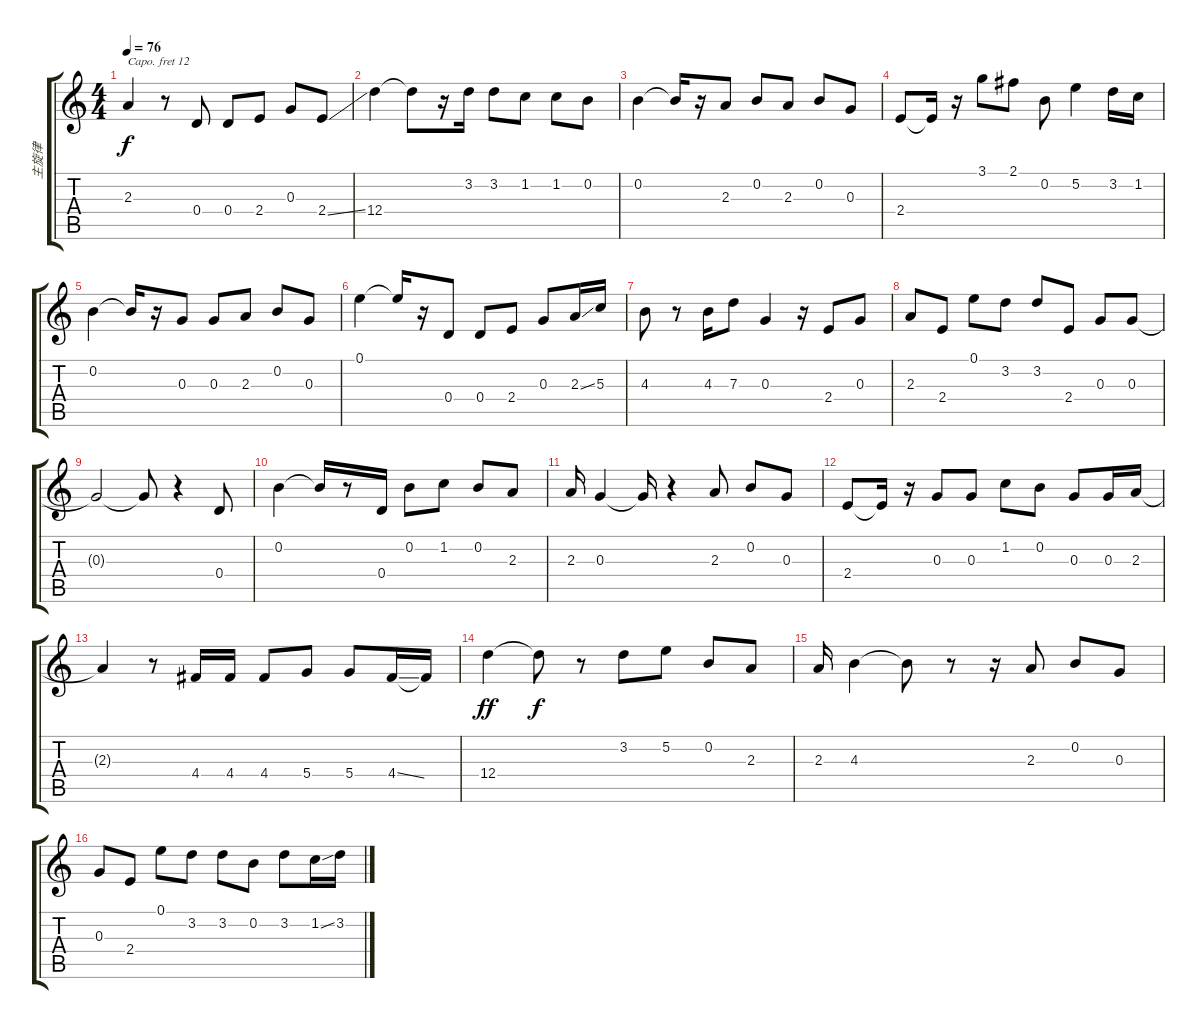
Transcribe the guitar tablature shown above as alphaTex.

\track ("主旋律" "主旋律") {instrument tenorsax}
\staff {score tabs}
\capo 12
\tuning (E4 B3 G3 D3 A2 E2) {hide}
\ts (4 4)
\tempo 76
\clef g2
\ks c
2.3{t}.4{dy f} r.8 0.4.8 0.4.8 2.4.8 0.3.8 2.4{ss}.8 |
12.4.4 12.4{t}.8 r.16 3.2.16 3.2.8 1.2.8 1.2.8 0.2.8 |
0.2.4 0.2{t}.16 r.16 2.3.8 0.2.8 2.3.8 0.2.8 0.3.8 |
2.4.8 2.4{t}.16 r.16 3.1.8 2.1.8 0.2.8 5.2.4 3.2.16 1.2.16 |
0.2.4 0.2{t}.16 r.16 0.3.8 0.3.8 2.3.8 0.2.8 0.3.8 |
0.1.4 0.1{t}.16 r.16 0.4.8 0.4.8 2.4.8 0.3.8 2.3{ss}.16 5.3.16 |
4.3.8 r.8 4.3.16 7.3.8 0.3.4 r.16 2.4.8 0.3.8 |
2.3.8 2.4.8 0.1.8 3.2.8 3.2.8 2.4.8 0.3.8 0.3.8 |
0.3{t}.2 0.3{t}.8 r.4 0.4.8 |
0.2.4 0.2{t}.16 r.8 0.4.16 0.2.8 1.2.8 0.2.8 2.3.8 |
2.3.16 0.3.4 0.3{t}.16 r.4 2.3.8 0.2.8 0.3.8 |
2.4.8 2.4{t}.16 r.16 0.3.8 0.3.8 1.2.8 0.2.8 0.3.8 0.3.16 2.3.16 |
2.3{t}.4 r.8 4.4.16 4.4.16 4.4.8 5.4.8 5.4.8 4.4{ss}.16 4.4{t}.16 |
12.4.4{dy ff} 12.4{t}.8{dy f} r.8 3.2.8 5.2.8 0.2.8 2.3.8 |
2.3.16 4.3.4 4.3{t}.8 r.8 r.16 2.3.8 0.2.8 0.3.8 |
0.3.8 2.4.8 0.1.8 3.2.8 3.2.8 0.2.8 3.2.8 1.2{ss}.16 3.2.16
